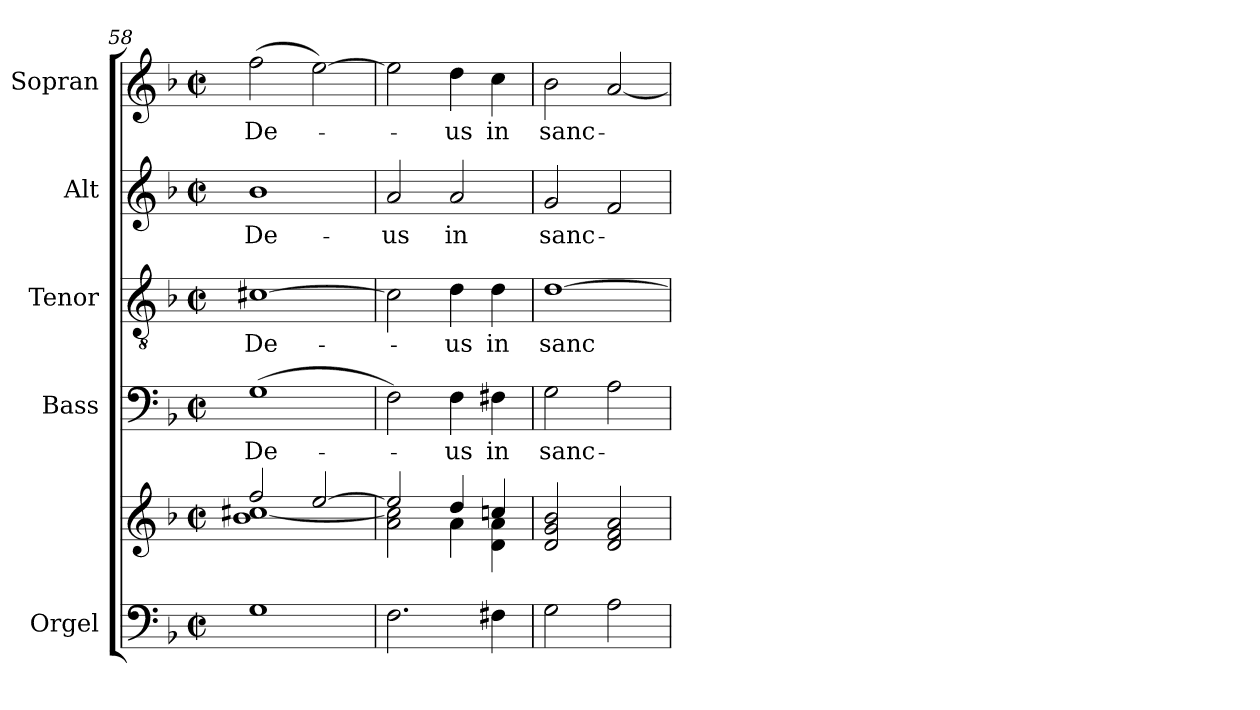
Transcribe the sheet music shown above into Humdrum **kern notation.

**kern	**kern	**kern	**text	**kern	**text	**kern	**text	**kern	**text
*part5	*part5	*part4	*part4	*part3	*part3	*part2	*part2	*part1	*part1
*staff6	*staff5	*staff4	*staff4	*staff3	*staff3	*staff2	*staff2	*staff1	*staff1
*I"Orgel	*	*I"Bass	*	*I"Tenor	*	*I"Alt	*	*I"Sopran	*
*I'Org.	*	*I'B.	*	*I'T.	*	*I'A.	*	*I'S.	*
*clefF4	*clefG2	*clefF4	*	*clefGv2	*	*clefG2	*	*clefG2	*
*k[b-]	*k[b-]	*k[b-]	*	*k[b-]	*	*k[b-]	*	*k[b-]	*
*F:	*F:	*F:	*	*F:	*	*F:	*	*F:	*
*M2/2	*M2/2	*M2/2	*	*M2/2	*	*M2/2	*	*M2/2	*
*met(c|)	*met(c|)	*met(c|)	*	*met(c|)	*	*met(c|)	*	*met(c|)	*
=58	=58	=58	=58	=58	=58	=58	=58	=58	=58
*	*^	*	*	*	*	*	*	*	*
!	!	!	!	!LO:LY:b	!	!LO:LY:b	!	!LO:LY:b	!	!LO:LY:b
1G	2ff/	1b- [<1cc#X	(>1G	De-	[1c#X	De-	1b-	De-	(>2ff\	De-
.	[>2ee/	.	.	.	.	.	.	.	[2ee\)	.
=59	=59	=59	=59	=59	=59	=59	=59	=59	=59	=59
!	!	!	!	!	!	!	!	!LO:LY:b	!	!
2.F\	2ee/]	2a\ 2cc#\]	2F\)	.	2c#\]	.	2a/	-us	2ee\]	.
!	!	!	!	!LO:LY:b	!	!LO:LY:b	!	!LO:LY:b	!	!LO:LY:b
.	4dd/	4a\	4F\	-us	4d\	-us	2a/	in	4dd\	-us
!	!	!	!	!LO:LY:b	!	!LO:LY:b	!	!	!	!LO:LY:b
4F#X\	4cc/	4d\ 4a\	4F#X\	in	4d\	in	.	.	4cc\	in
=60	=60	=60	=60	=60	=60	=60	=60	=60	=60	=60
!	!	!	!	!LO:LY:b	!	!LO:LY:b	!	!LO:LY:b	!	!LO:LY:b
*	*v	*v	*	*	*	*	*	*	*	*
2G\	2d/ 2g/ 2b-/	2G\	sanc-	[1d	sanc-	2g/	sanc-	2b-\	sanc-
2A\	2d/ 2f/ 2a/	2A\	.	.	.	2f/	.	[2a/	.
=	=	=	=	=	=	=	=	=	=
*-	*-	*-	*-	*-	*-	*-	*-	*-	*-
